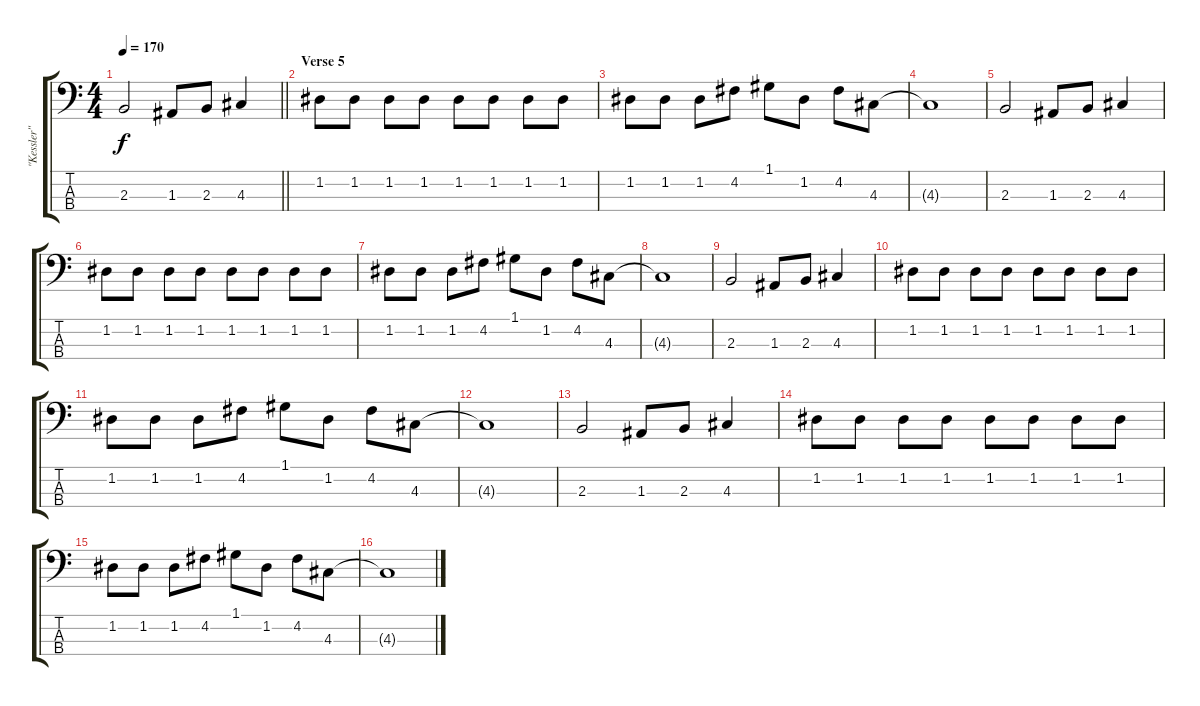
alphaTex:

\track ("\"Kessler\" Raatikainen" "\"Kessler\" ") {instrument electricbassfinger}
\staff {score tabs}
\tuning (G2 D2 A1 E1) {hide}
\ts (4 4)
\tempo 170
\clef f4
\barLineRight lightlight
\ks c
2.3.2{dy f} 1.3.8 2.3.8 4.3.4 |
\section ("" "Verse 5")
1.2.8 1.2.8 1.2.8 1.2.8 1.2.8 1.2.8 1.2.8 1.2.8 |
1.2.8 1.2.8 1.2.8 4.2.8 1.1.8 1.2.8 4.2.8 4.3.8 |
4.3{t}.1 |
2.3.2 1.3.8 2.3.8 4.3.4 |
1.2.8 1.2.8 1.2.8 1.2.8 1.2.8 1.2.8 1.2.8 1.2.8 |
1.2.8 1.2.8 1.2.8 4.2.8 1.1.8 1.2.8 4.2.8 4.3.8 |
4.3{t}.1 |
2.3.2 1.3.8 2.3.8 4.3.4 |
1.2.8 1.2.8 1.2.8 1.2.8 1.2.8 1.2.8 1.2.8 1.2.8 |
1.2.8 1.2.8 1.2.8 4.2.8 1.1.8 1.2.8 4.2.8 4.3.8 |
4.3{t}.1 |
2.3.2 1.3.8 2.3.8 4.3.4 |
1.2.8 1.2.8 1.2.8 1.2.8 1.2.8 1.2.8 1.2.8 1.2.8 |
1.2.8 1.2.8 1.2.8 4.2.8 1.1.8 1.2.8 4.2.8 4.3.8 |
4.3{t}.1
